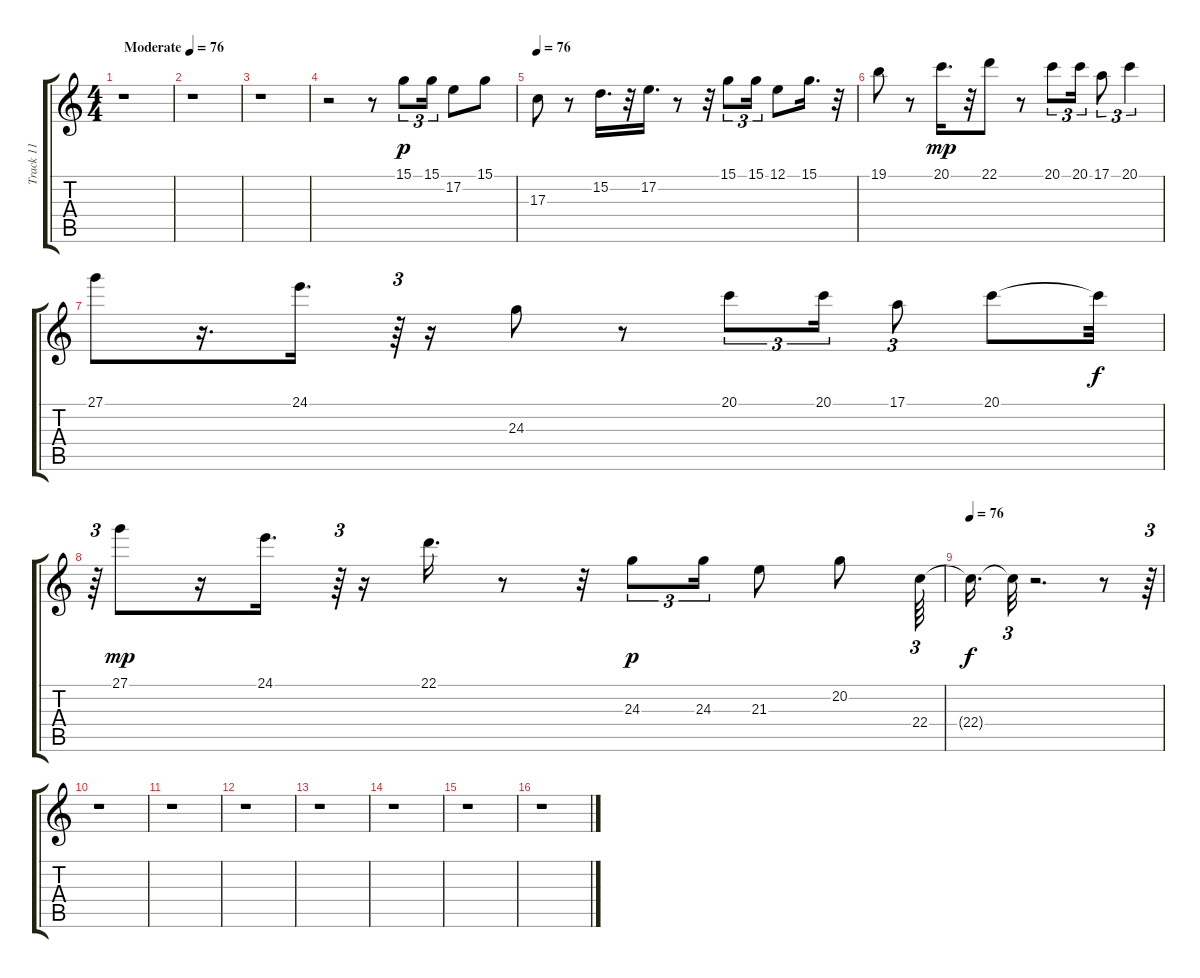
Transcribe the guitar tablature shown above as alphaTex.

\track ("Track 11" "Track 11") {instrument vibraphone}
\staff {score tabs}
\tuning (E4 B3 G3 D3 A2 E2) {hide}
\ts (4 4)
\tempo (76 "Moderate")
\clef g2
\ks c
r.1{dy p instrument vibraphone} |
r.1 |
r.1 |
r.2 r.8 15.1.8{tu (3 2)} 15.1.16{tu (3 2)} 17.2.8 15.1.8 |
\tempo 76
17.3.8 r.8 15.2.16{d} r.32 17.2.16{d} r.8 r.32 15.1.8{tu (3 2)} 15.1.16{tu (3 2)} 12.1.8 15.1.16{d} r.32 |
19.1.8 r.8 20.1.16{d dy mp} r.32 22.1.8 r.8 20.1.8{tu (3 2)} 20.1.16{tu (3 2)} 17.1.8{tu (3 2)} 20.1.4{tu (3 2)} |
27.1.8 r.16{d} 24.1.16{d} r.64{tu (3 2)} r.16 24.3.8 r.8 20.1.8{tu (3 2)} 20.1.16{tu (3 2)} 17.1.8{tu (3 2)} 20.1.8 20.1{t}.32{dy f} |
r.64{tu (3 2)} 27.1.8{dy mp} r.16 24.1.16{d} r.64{tu (3 2)} r.16 22.1.16{d} r.8 r.32 24.3.8{tu (3 2) dy p} 24.3.16{tu (3 2)} 21.3.8 20.2.8 22.4.64{tu (3 2)} |
\tempo 76
22.4{t}.16{d dy f} 22.4{t}.32{tu (3 2)} r.2{d} r.8 r.64{tu (3 2)} |
r.1 |
r.1 |
r.1 |
r.1 |
r.1 |
r.1 |
r.1
